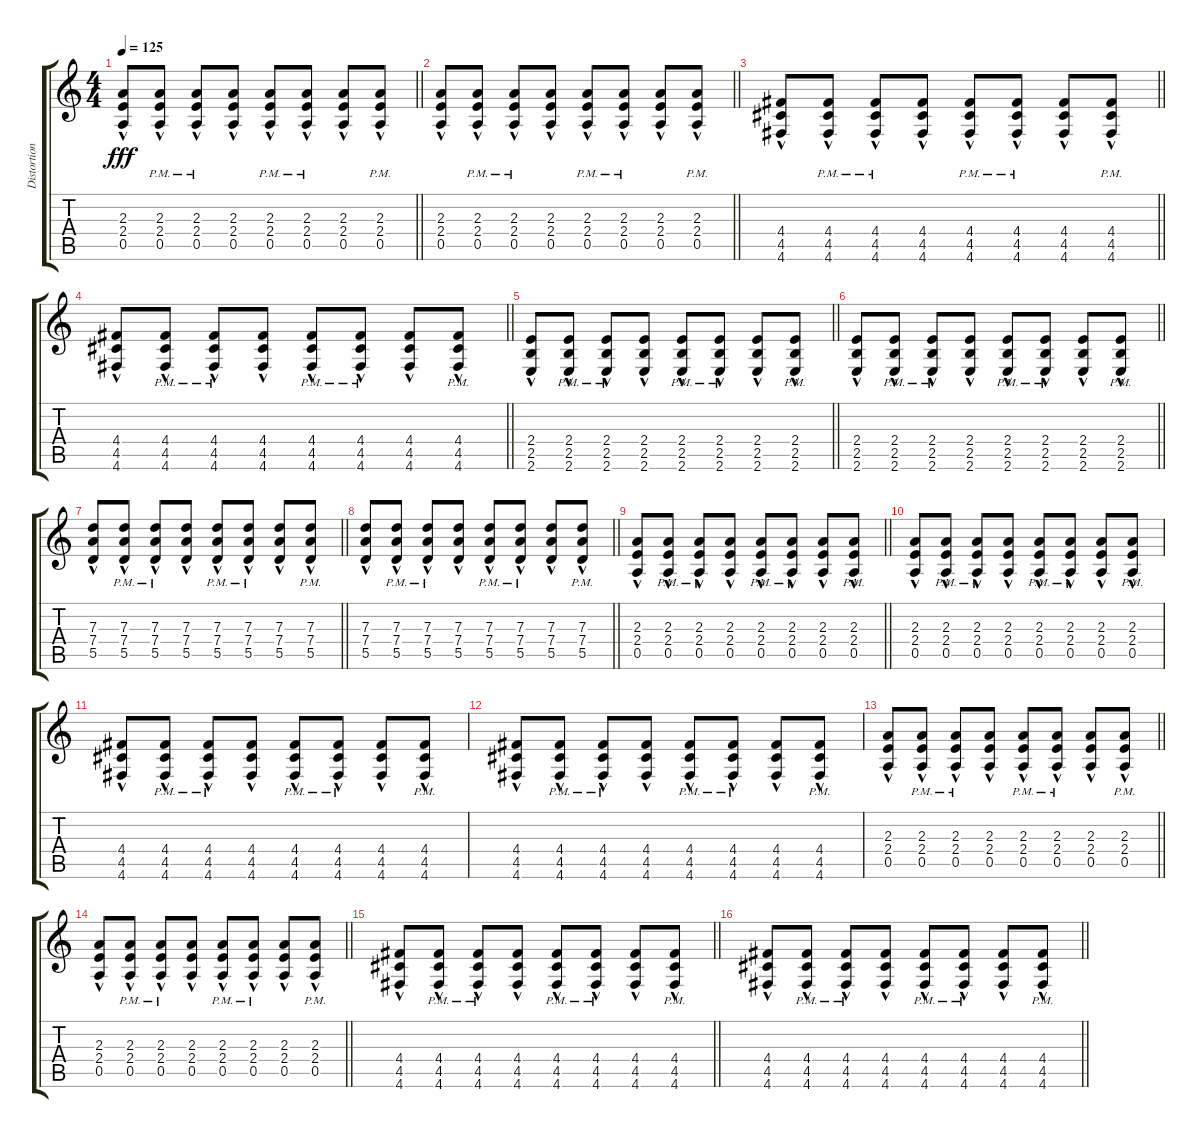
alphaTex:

\track ("Distortion Guitar 1" "Distortion") {instrument overdrivenguitar}
\staff {score tabs}
\tuning (E4 B3 G3 D3 A2 D2) {hide}
\ts (4 4)
\tempo 125
\clef g2
\barLineRight lightlight
\ks c
(2.3 2.4 0.5{hac}).8{dy fff} (2.3{pm} 2.4{pm} 0.5{hac pm}).8 (2.3{pm} 2.4{pm} 0.5{hac pm}).8 (2.3 2.4 0.5{hac}).8 (2.3{pm} 2.4{pm} 0.5{hac pm}).8 (2.3{pm} 2.4{pm} 0.5{hac pm}).8 (2.3 2.4 0.5{hac}).8 (2.3{pm} 2.4{pm} 0.5{hac pm}).8 |
\barLineRight lightlight
(2.3 2.4 0.5{hac}).8 (2.3{pm} 2.4{pm} 0.5{hac pm}).8 (2.3{pm} 2.4{pm} 0.5{hac pm}).8 (2.3 2.4 0.5{hac}).8 (2.3{pm} 2.4{pm} 0.5{hac pm}).8 (2.3{pm} 2.4{pm} 0.5{hac pm}).8 (2.3 2.4 0.5{hac}).8 (2.3{pm} 2.4{pm} 0.5{hac pm}).8 |
\barLineRight lightlight
(4.4 4.5{hac} 4.6).8 (4.4{pm} 4.5{hac pm} 4.6{pm}).8 (4.4{pm} 4.5{hac pm} 4.6{pm}).8 (4.4 4.5{hac} 4.6).8 (4.4{pm} 4.5{hac pm} 4.6{pm}).8 (4.4{pm} 4.5{hac pm} 4.6{pm}).8 (4.4 4.5{hac} 4.6).8 (4.4{pm} 4.5{hac pm} 4.6{pm}).8 |
\barLineRight lightlight
(4.4 4.5{hac} 4.6).8 (4.4{pm} 4.5{hac pm} 4.6{pm}).8 (4.4{pm} 4.5{hac pm} 4.6{pm}).8 (4.4 4.5{hac} 4.6).8 (4.4{pm} 4.5{hac pm} 4.6{pm}).8 (4.4{pm} 4.5{hac pm} 4.6{pm}).8 (4.4 4.5{hac} 4.6).8 (4.4{pm} 4.5{hac pm} 4.6{pm}).8 |
\barLineRight lightlight
(2.4{hac} 2.5 2.6).8 (2.4{hac pm} 2.5{pm} 2.6{pm}).8 (2.4{hac pm} 2.5{pm} 2.6{pm}).8 (2.4{hac} 2.5 2.6).8 (2.4{hac pm} 2.5{pm} 2.6{pm}).8 (2.4{hac pm} 2.5{pm} 2.6{pm}).8 (2.4{hac} 2.5 2.6).8 (2.4{hac pm} 2.5{pm} 2.6{pm}).8 |
\barLineRight lightlight
(2.4{hac} 2.5 2.6).8 (2.4{hac pm} 2.5{pm} 2.6{pm}).8 (2.4{hac pm} 2.5{pm} 2.6{pm}).8 (2.4{hac} 2.5 2.6).8 (2.4{hac pm} 2.5{pm} 2.6{pm}).8 (2.4{hac pm} 2.5{pm} 2.6{pm}).8 (2.4{hac} 2.5 2.6).8 (2.4{hac pm} 2.5{pm} 2.6{pm}).8 |
\barLineRight lightlight
(7.3 7.4{hac} 5.5).8 (7.3{pm} 7.4{hac pm} 5.5{pm}).8 (7.3{pm} 7.4{hac pm} 5.5{pm}).8 (7.3 7.4{hac} 5.5).8 (7.3{pm} 7.4{hac pm} 5.5{pm}).8 (7.3{pm} 7.4{hac pm} 5.5{pm}).8 (7.3 7.4{hac} 5.5).8 (7.3{pm} 7.4{hac pm} 5.5{pm}).8 |
\barLineRight lightlight
(7.3 7.4{hac} 5.5).8 (7.3{pm} 7.4{hac pm} 5.5{pm}).8 (7.3{pm} 7.4{hac pm} 5.5{pm}).8 (7.3 7.4{hac} 5.5).8 (7.3{pm} 7.4{hac pm} 5.5{pm}).8 (7.3{pm} 7.4{hac pm} 5.5{pm}).8 (7.3 7.4{hac} 5.5).8 (7.3{pm} 7.4{hac pm} 5.5{pm}).8 |
\barLineRight lightlight
(2.3 2.4 0.5{hac}).8 (2.3{pm} 2.4{pm} 0.5{hac pm}).8 (2.3{pm} 2.4{pm} 0.5{hac pm}).8 (2.3 2.4 0.5{hac}).8 (2.3{pm} 2.4{pm} 0.5{hac pm}).8 (2.3{pm} 2.4{pm} 0.5{hac pm}).8 (2.3 2.4 0.5{hac}).8 (2.3{pm} 2.4{pm} 0.5{hac pm}).8 |
(2.3 2.4 0.5{hac}).8 (2.3{pm} 2.4{pm} 0.5{hac pm}).8 (2.3{pm} 2.4{pm} 0.5{hac pm}).8 (2.3 2.4 0.5{hac}).8 (2.3{pm} 2.4{pm} 0.5{hac pm}).8 (2.3{pm} 2.4{pm} 0.5{hac pm}).8 (2.3 2.4 0.5{hac}).8 (2.3{pm} 2.4{pm} 0.5{hac pm}).8 |
(4.4 4.5{hac} 4.6).8 (4.4{pm} 4.5{hac pm} 4.6{pm}).8 (4.4{pm} 4.5{hac pm} 4.6{pm}).8 (4.4 4.5{hac} 4.6).8 (4.4{pm} 4.5{hac pm} 4.6{pm}).8 (4.4{pm} 4.5{hac pm} 4.6{pm}).8 (4.4 4.5{hac} 4.6).8 (4.4{pm} 4.5{hac pm} 4.6{pm}).8 |
(4.4 4.5{hac} 4.6).8 (4.4{pm} 4.5{hac pm} 4.6{pm}).8 (4.4{pm} 4.5{hac pm} 4.6{pm}).8 (4.4 4.5{hac} 4.6).8 (4.4{pm} 4.5{hac pm} 4.6{pm}).8 (4.4{pm} 4.5{hac pm} 4.6{pm}).8 (4.4 4.5{hac} 4.6).8 (4.4{pm} 4.5{hac pm} 4.6{pm}).8 |
\barLineRight lightlight
(2.3 2.4 0.5{hac}).8 (2.3{pm} 2.4{pm} 0.5{hac pm}).8 (2.3{pm} 2.4{pm} 0.5{hac pm}).8 (2.3 2.4 0.5{hac}).8 (2.3{pm} 2.4{pm} 0.5{hac pm}).8 (2.3{pm} 2.4{pm} 0.5{hac pm}).8 (2.3 2.4 0.5{hac}).8 (2.3{pm} 2.4{pm} 0.5{hac pm}).8 |
\barLineRight lightlight
(2.3 2.4 0.5{hac}).8 (2.3{pm} 2.4{pm} 0.5{hac pm}).8 (2.3{pm} 2.4{pm} 0.5{hac pm}).8 (2.3 2.4 0.5{hac}).8 (2.3{pm} 2.4{pm} 0.5{hac pm}).8 (2.3{pm} 2.4{pm} 0.5{hac pm}).8 (2.3 2.4 0.5{hac}).8 (2.3{pm} 2.4{pm} 0.5{hac pm}).8 |
\barLineRight lightlight
(4.4 4.5{hac} 4.6).8 (4.4{pm} 4.5{hac pm} 4.6{pm}).8 (4.4{pm} 4.5{hac pm} 4.6{pm}).8 (4.4 4.5{hac} 4.6).8 (4.4{pm} 4.5{hac pm} 4.6{pm}).8 (4.4{pm} 4.5{hac pm} 4.6{pm}).8 (4.4 4.5{hac} 4.6).8 (4.4{pm} 4.5{hac pm} 4.6{pm}).8 |
\barLineRight lightlight
(4.4 4.5{hac} 4.6).8 (4.4{pm} 4.5{hac pm} 4.6{pm}).8 (4.4{pm} 4.5{hac pm} 4.6{pm}).8 (4.4 4.5{hac} 4.6).8 (4.4{pm} 4.5{hac pm} 4.6{pm}).8 (4.4{pm} 4.5{hac pm} 4.6{pm}).8 (4.4 4.5{hac} 4.6).8 (4.4{pm} 4.5{hac pm} 4.6{pm}).8
